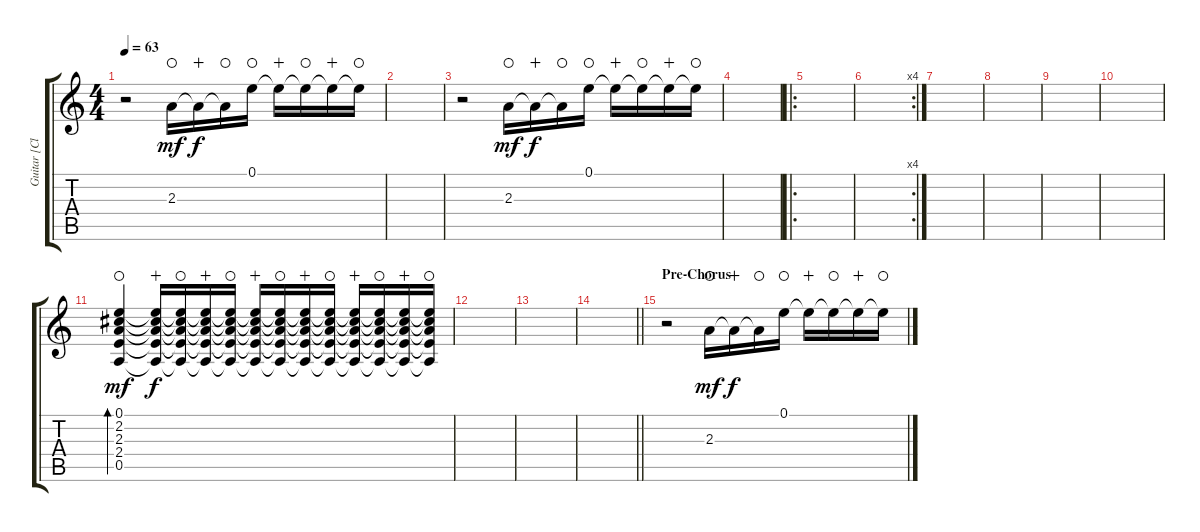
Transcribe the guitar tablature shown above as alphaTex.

\track ("Guitar [Clean]" "Guitar [Cl") {instrument electricguitarclean}
\staff {score tabs}
\tuning (E4 B3 G3 D3 A2 E2) {hide}
\ts (4 4)
\tempo 63
\clef g2
\ks c
r.2{dy f} 2.3.16{dy mf waho} 2.3{t}.16{dy f wahc} 2.3{t}.16{waho} 0.1.16{waho} 0.1{t}.16{wahc} 0.1{t}.16{waho} 0.1{t}.16{wahc} 0.1{t}.16{waho} |
|
r.2 2.3.16{dy mf waho} 2.3{t}.16{dy f wahc} 2.3{t}.16{waho} 0.1.16{waho} 0.1{t}.16{wahc} 0.1{t}.16{waho} 0.1{t}.16{wahc} 0.1{t}.16{waho} |
|
\ro
|
\rc 4
|
|
|
|
|
(0.1 2.2 2.3 2.4 0.5).4{bd 240 dy mf waho} (0.1{t} 2.2{t} 2.3{t} 2.4{t} 0.5{t}).16{dy f wahc} (0.1{t} 2.2{t} 2.3{t} 2.4{t} 0.5{t}).16{waho} (0.1{t} 2.2{t} 2.3{t} 2.4{t} 0.5{t}).16{wahc} (0.1{t} 2.2{t} 2.3{t} 2.4{t} 0.5{t}).16{waho} (0.1{t} 2.2{t} 2.3{t} 2.4{t} 0.5{t}).16{wahc} (0.1{t} 2.2{t} 2.3{t} 2.4{t} 0.5{t}).16{waho} (0.1{t} 2.2{t} 2.3{t} 2.4{t} 0.5{t}).16{wahc} (0.1{t} 2.2{t} 2.3{t} 2.4{t} 0.5{t}).16{waho} (0.1{t} 2.2{t} 2.3{t} 2.4{t} 0.5{t}).16{wahc} (0.1{t} 2.2{t} 2.3{t} 2.4{t} 0.5{t}).16{waho} (0.1{t} 2.2{t} 2.3{t} 2.4{t} 0.5{t}).16{wahc} (0.1{t} 2.2{t} 2.3{t} 2.4{t} 0.5{t}).16{waho} |
|
|
\barLineRight lightlight
|
\section ("" "Pre-Chorus")
r.2 2.3.16{dy mf waho} 2.3{t}.16{dy f wahc} 2.3{t}.16{waho} 0.1.16{waho} 0.1{t}.16{wahc} 0.1{t}.16{waho} 0.1{t}.16{wahc} 0.1{t}.16{waho}
